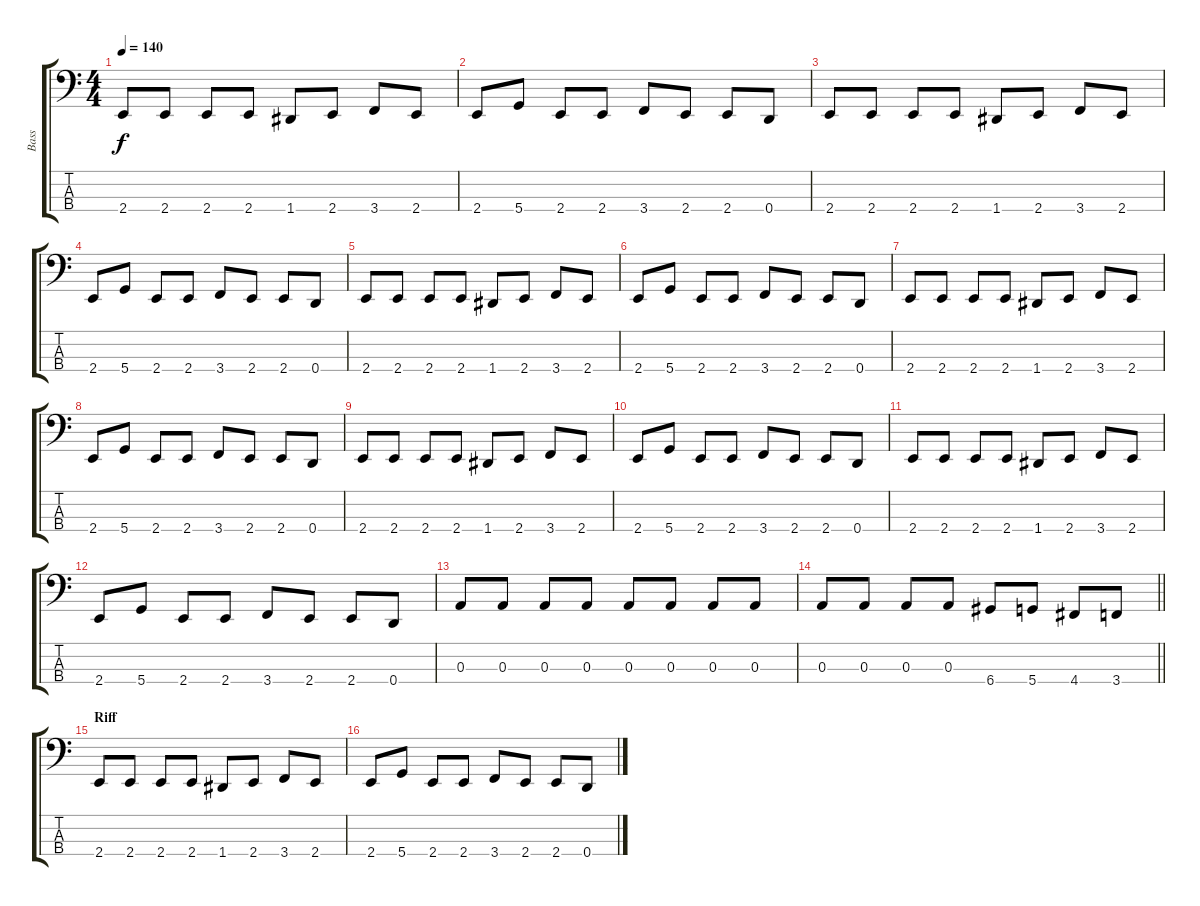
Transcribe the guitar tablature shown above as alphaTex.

\track ("Bass" "Bass") {instrument electricbassfinger}
\staff {score tabs}
\tuning (G2 D2 A1 D1) {hide}
\ts (4 4)
\tempo 140
\clef f4
\ks c
2.4.8{dy f} 2.4.8 2.4.8 2.4.8 1.4.8 2.4.8 3.4.8 2.4.8 |
2.4.8 5.4.8 2.4.8 2.4.8 3.4.8 2.4.8 2.4.8 0.4.8 |
2.4.8 2.4.8 2.4.8 2.4.8 1.4.8 2.4.8 3.4.8 2.4.8 |
2.4.8 5.4.8 2.4.8 2.4.8 3.4.8 2.4.8 2.4.8 0.4.8 |
2.4.8 2.4.8 2.4.8 2.4.8 1.4.8 2.4.8 3.4.8 2.4.8 |
2.4.8 5.4.8 2.4.8 2.4.8 3.4.8 2.4.8 2.4.8 0.4.8 |
2.4.8 2.4.8 2.4.8 2.4.8 1.4.8 2.4.8 3.4.8 2.4.8 |
2.4.8 5.4.8 2.4.8 2.4.8 3.4.8 2.4.8 2.4.8 0.4.8 |
2.4.8 2.4.8 2.4.8 2.4.8 1.4.8 2.4.8 3.4.8 2.4.8 |
2.4.8 5.4.8 2.4.8 2.4.8 3.4.8 2.4.8 2.4.8 0.4.8 |
2.4.8 2.4.8 2.4.8 2.4.8 1.4.8 2.4.8 3.4.8 2.4.8 |
2.4.8 5.4.8 2.4.8 2.4.8 3.4.8 2.4.8 2.4.8 0.4.8 |
0.3.8 0.3.8 0.3.8 0.3.8 0.3.8 0.3.8 0.3.8 0.3.8 |
\barLineRight lightlight
0.3.8 0.3.8 0.3.8 0.3.8 6.4.8 5.4.8 4.4.8 3.4.8 |
\section ("" "Riff")
2.4.8 2.4.8 2.4.8 2.4.8 1.4.8 2.4.8 3.4.8 2.4.8 |
2.4.8 5.4.8 2.4.8 2.4.8 3.4.8 2.4.8 2.4.8 0.4.8
